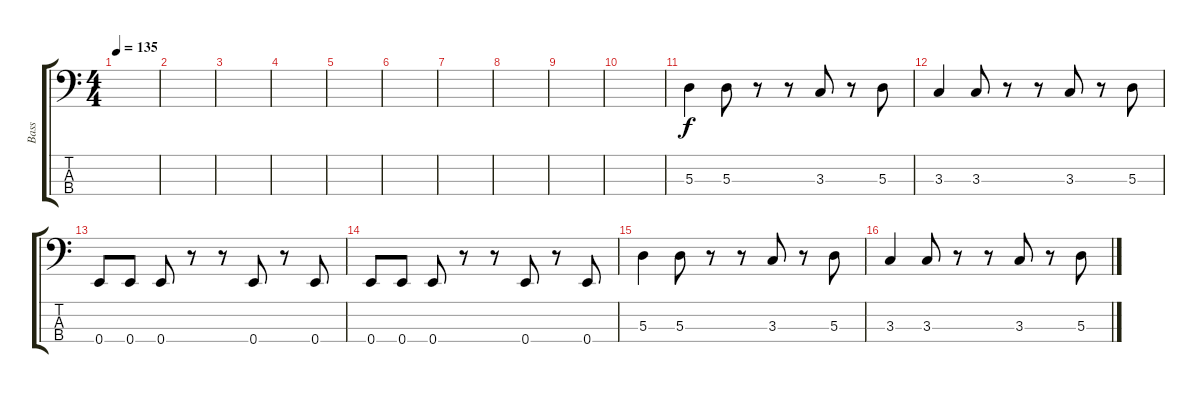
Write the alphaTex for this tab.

\track ("Bass" "Bass") {instrument electricbasspick}
\staff {score tabs}
\tuning (G2 D2 A1 E1) {hide}
\ts (4 4)
\tempo 135
\clef f4
\ks c
|
|
|
|
|
|
|
|
|
|
5.3.4 5.3.8 r.8 r.8 3.3.8 r.8 5.3.8 |
3.3.4 3.3.8 r.8 r.8 3.3.8 r.8 5.3.8 |
0.4.8 0.4.8 0.4.8 r.8 r.8 0.4.8 r.8 0.4.8 |
0.4.8 0.4.8 0.4.8 r.8 r.8 0.4.8 r.8 0.4.8 |
5.3.4 5.3.8 r.8 r.8 3.3.8 r.8 5.3.8 |
3.3.4 3.3.8 r.8 r.8 3.3.8 r.8 5.3.8
